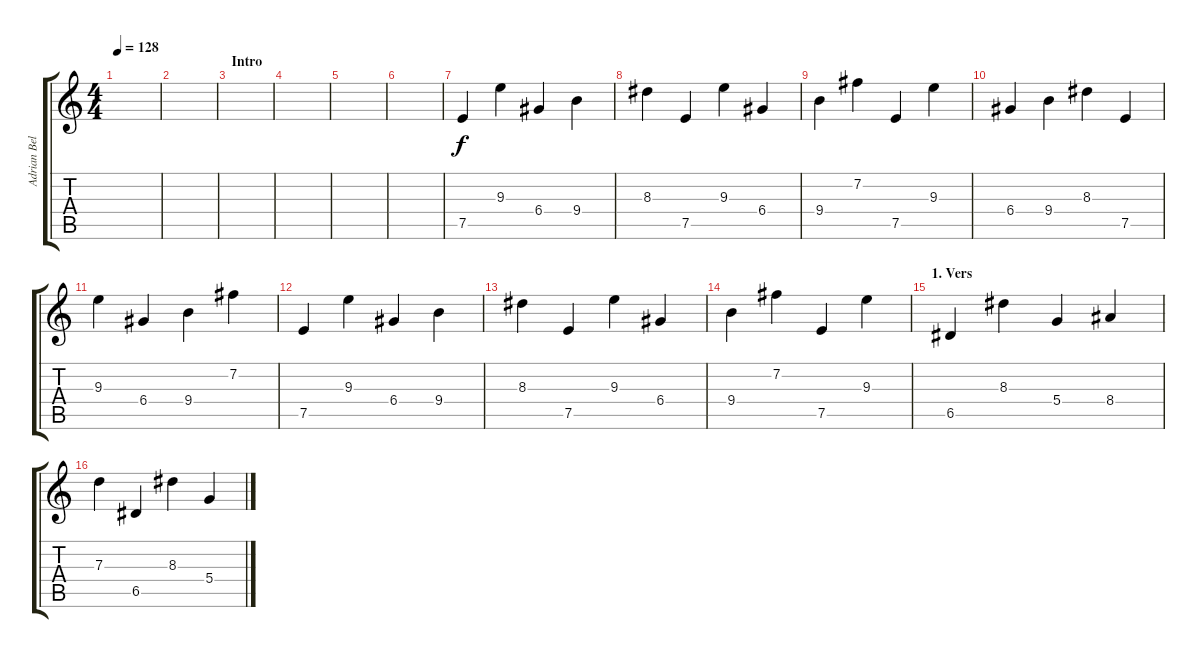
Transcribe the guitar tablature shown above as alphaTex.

\track ("Adrian Belew" "Adrian Bel") {instrument electricguitarclean}
\staff {score tabs}
\tuning (E4 B3 G3 D3 A2 E2) {hide}
\ts (4 4)
\tempo 128
\clef g2
\ks c
|
|
\section ("" "Intro")
|
|
|
|
7.5.4 9.3.4 6.4.4 9.4.4 |
8.3.4 7.5.4 9.3.4 6.4.4 |
9.4.4 7.2.4 7.5.4 9.3.4 |
6.4.4 9.4.4 8.3.4 7.5.4 |
9.3.4 6.4.4 9.4.4 7.2.4 |
7.5.4 9.3.4 6.4.4 9.4.4 |
8.3.4 7.5.4 9.3.4 6.4.4 |
9.4.4 7.2.4 7.5.4 9.3.4 |
\section ("" "1. Vers")
6.5.4 8.3.4 5.4.4 8.4.4 |
7.3.4 6.5.4 8.3.4 5.4.4
